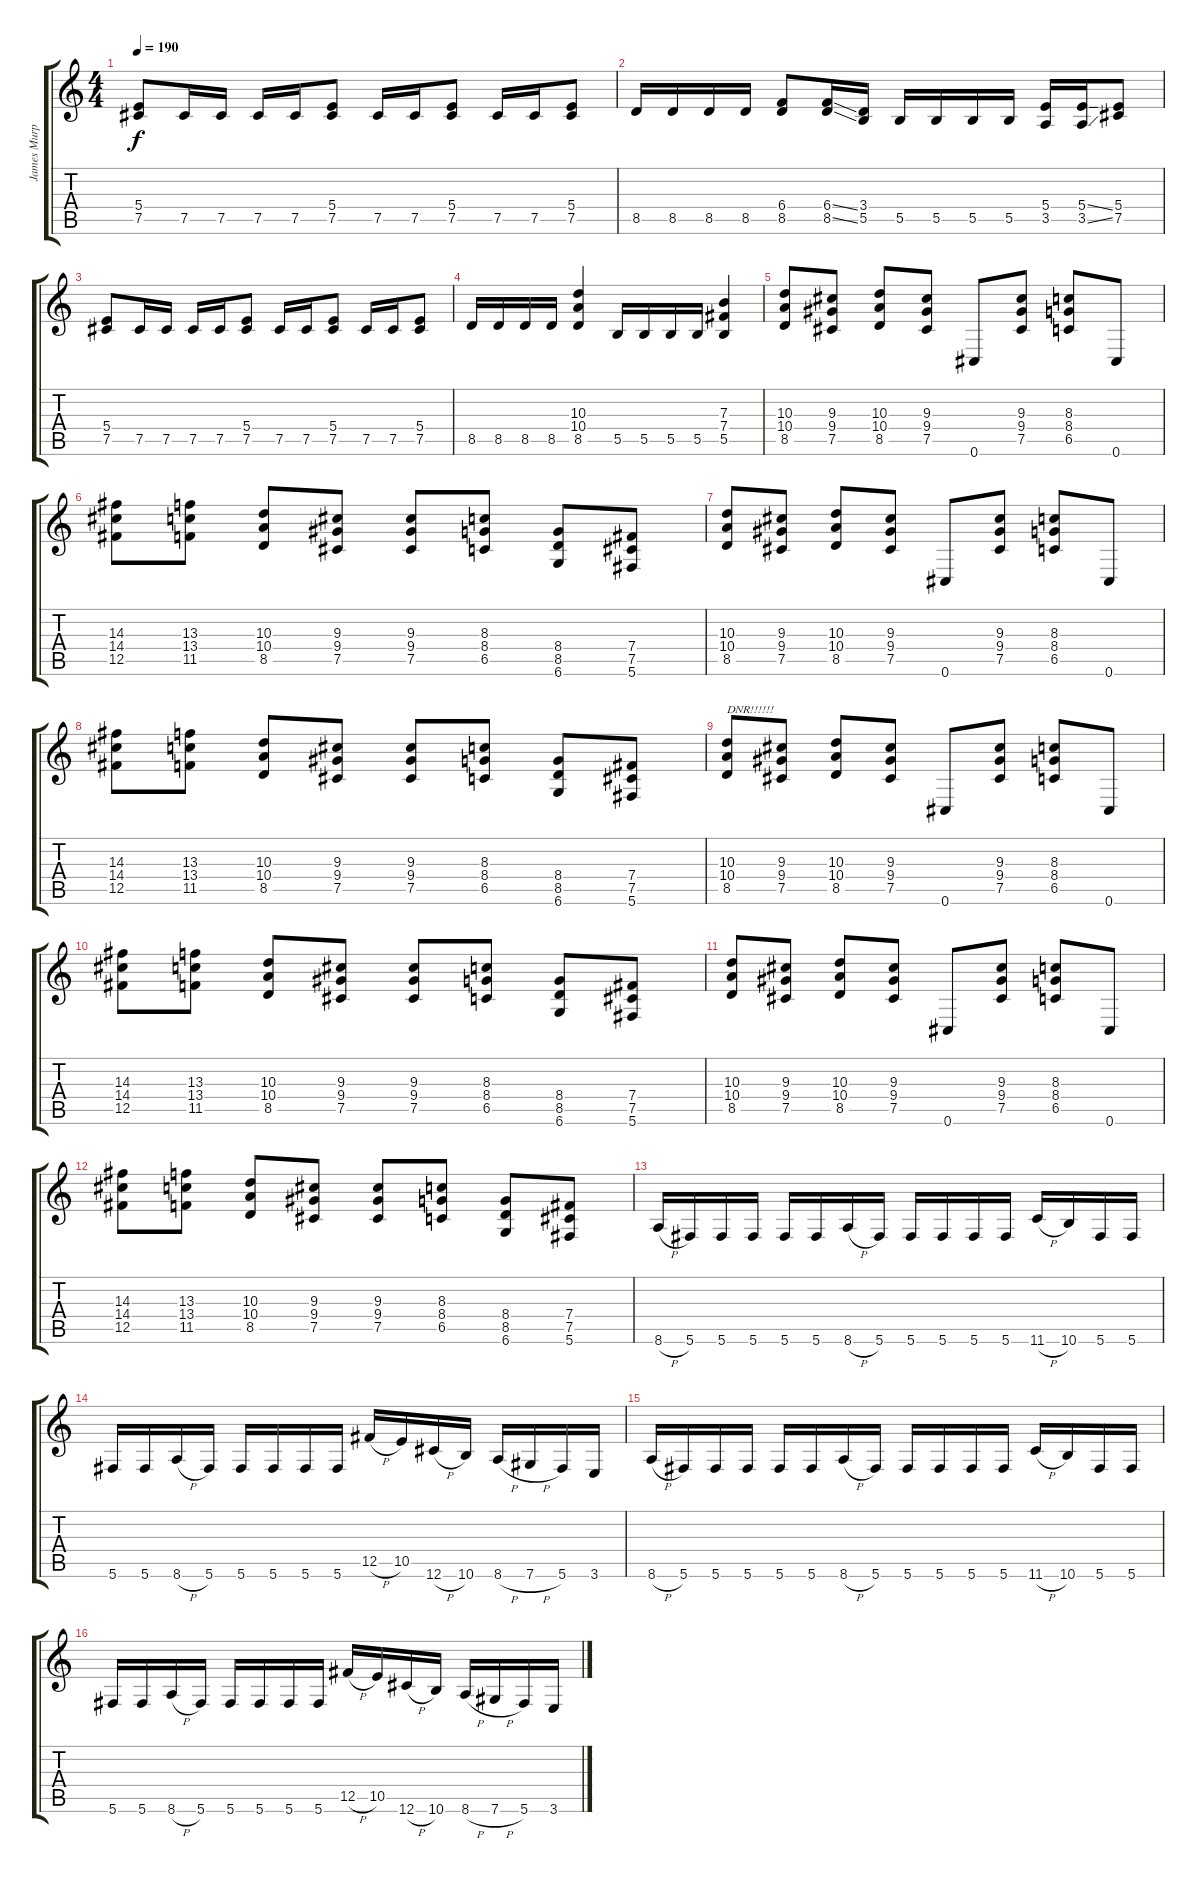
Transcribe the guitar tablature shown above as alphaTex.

\track ("James Murphy" "James Murp") {instrument distortionguitar}
\staff {score tabs}
\tuning (Db4 Ab3 E3 B2 Gb2 Db2) {hide}
\ts (4 4)
\tempo 190
\clef g2
\ks c
(5.4 7.5).8{dy f} 7.5.16 7.5.16 7.5.16 7.5.16 (5.4 7.5).8 7.5.16 7.5.16 (5.4 7.5).8 7.5.16 7.5.16 (5.4 7.5).8 |
8.5.16 8.5.16 8.5.16 8.5.16 (6.4 8.5).8 (6.4{ss} 8.5{ss}).16 (3.4 5.5).16 5.5.16 5.5.16 5.5.16 5.5.16 (5.4 3.5).16 (5.4{ss} 3.5{ss}).16 (5.4 7.5).8 |
(5.4 7.5).8 7.5.16 7.5.16 7.5.16 7.5.16 (5.4 7.5).8 7.5.16 7.5.16 (5.4 7.5).8 7.5.16 7.5.16 (5.4 7.5).8 |
8.5.16 8.5.16 8.5.16 8.5.16 (10.3 10.4 8.5).4 5.5.16 5.5.16 5.5.16 5.5.16 (7.3 7.4 5.5).4 |
(10.3 10.4 8.5).8 (9.3 9.4 7.5).8 (10.3 10.4 8.5).8 (9.3 9.4 7.5).8 0.6.8 (9.3 9.4 7.5).8 (8.3 8.4 6.5).8 0.6.8 |
(14.3 14.4 12.5).8 (13.3 13.4 11.5).8 (10.3 10.4 8.5).8 (9.3 9.4 7.5).8 (9.3 9.4 7.5).8 (8.3 8.4 6.5).8 (8.4 8.5 6.6).8 (7.4 7.5 5.6).8 |
(10.3 10.4 8.5).8 (9.3 9.4 7.5).8 (10.3 10.4 8.5).8 (9.3 9.4 7.5).8 0.6.8 (9.3 9.4 7.5).8 (8.3 8.4 6.5).8 0.6.8 |
(14.3 14.4 12.5).8 (13.3 13.4 11.5).8 (10.3 10.4 8.5).8 (9.3 9.4 7.5).8 (9.3 9.4 7.5).8 (8.3 8.4 6.5).8 (8.4 8.5 6.6).8 (7.4 7.5 5.6).8 |
(10.3 10.4 8.5).8{txt "DNR!!!!!!"} (9.3 9.4 7.5).8 (10.3 10.4 8.5).8 (9.3 9.4 7.5).8 0.6.8 (9.3 9.4 7.5).8 (8.3 8.4 6.5).8 0.6.8 |
(14.3 14.4 12.5).8 (13.3 13.4 11.5).8 (10.3 10.4 8.5).8 (9.3 9.4 7.5).8 (9.3 9.4 7.5).8 (8.3 8.4 6.5).8 (8.4 8.5 6.6).8 (7.4 7.5 5.6).8 |
(10.3 10.4 8.5).8 (9.3 9.4 7.5).8 (10.3 10.4 8.5).8 (9.3 9.4 7.5).8 0.6.8 (9.3 9.4 7.5).8 (8.3 8.4 6.5).8 0.6.8 |
(14.3 14.4 12.5).8 (13.3 13.4 11.5).8 (10.3 10.4 8.5).8 (9.3 9.4 7.5).8 (9.3 9.4 7.5).8 (8.3 8.4 6.5).8 (8.4 8.5 6.6).8 (7.4 7.5 5.6).8 |
8.6{h}.16 5.6.16 5.6.16 5.6.16 5.6.16 5.6.16 8.6{h}.16 5.6.16 5.6.16 5.6.16 5.6.16 5.6.16 11.6{h}.16 10.6.16 5.6.16 5.6.16 |
5.6.16 5.6.16 8.6{h}.16 5.6.16 5.6.16 5.6.16 5.6.16 5.6.16 12.5{h}.16 10.5.16 12.6{h}.16 10.6.16 8.6{h}.16 7.6{h}.16 5.6.16 3.6.16 |
8.6{h}.16 5.6.16 5.6.16 5.6.16 5.6.16 5.6.16 8.6{h}.16 5.6.16 5.6.16 5.6.16 5.6.16 5.6.16 11.6{h}.16 10.6.16 5.6.16 5.6.16 |
5.6.16 5.6.16 8.6{h}.16 5.6.16 5.6.16 5.6.16 5.6.16 5.6.16 12.5{h}.16 10.5.16 12.6{h}.16 10.6.16 8.6{h}.16 7.6{h}.16 5.6.16 3.6.16
